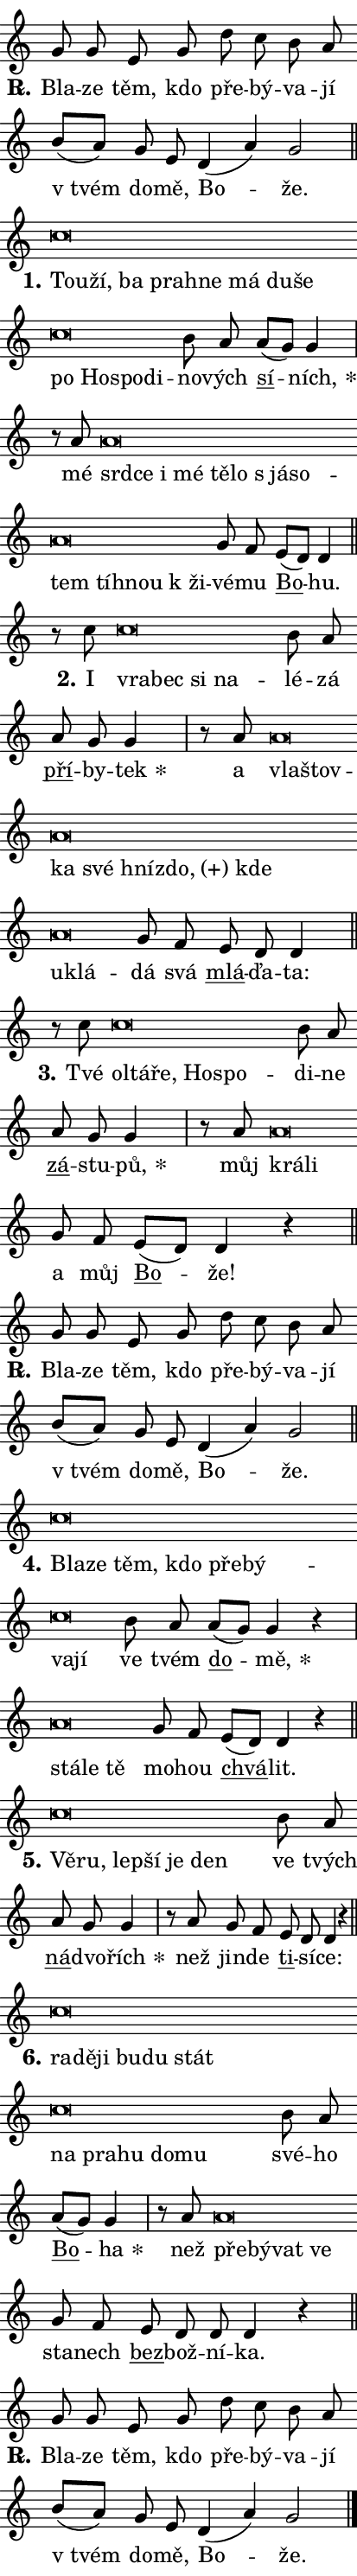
\version "2.24.0"
\header { tagline = "" }
\paper {
  indent = 0\cm
  top-margin = 0\cm
  right-margin = 0\cm
  bottom-margin = 0\cm
  left-margin = 0\cm
  paper-width = 7\cm
  page-breaking = #ly:one-page-breaking
  system-system-spacing.basic-distance = #11
  score-system-spacing.basic-distance = #11
  ragged-last = ##f
}


%% Author: Thomas Morley
%% https://lists.gnu.org/archive/html/lilypond-user/2020-05/msg00002.html
#(define (line-position grob)
"Returns position of @var[grob} in current system:
   @code{'start}, if at first time-step
   @code{'end}, if at last time-step
   @code{'middle} otherwise
"
  (let* ((col (ly:item-get-column grob))
         (ln (ly:grob-object col 'left-neighbor))
         (rn (ly:grob-object col 'right-neighbor))
         (col-to-check-left (if (ly:grob? ln) ln col))
         (col-to-check-right (if (ly:grob? rn) rn col))
         (break-dir-left
           (and
             (ly:grob-property col-to-check-left 'non-musical #f)
             (ly:item-break-dir col-to-check-left)))
         (break-dir-right
           (and
             (ly:grob-property col-to-check-right 'non-musical #f)
             (ly:item-break-dir col-to-check-right))))
        (cond ((eqv? 1 break-dir-left) 'start)
              ((eqv? -1 break-dir-right) 'end)
              (else 'middle))))

#(define (tranparent-at-line-position vctor)
  (lambda (grob)
  "Relying on @code{line-position} select the relevant enry from @var{vctor}.
Used to determine transparency,"
    (case (line-position grob)
      ((end) (not (vector-ref vctor 0)))
      ((middle) (not (vector-ref vctor 1)))
      ((start) (not (vector-ref vctor 2))))))

noteHeadBreakVisibility =
#(define-music-function (break-visibility)(vector?)
"Makes @code{NoteHead}s transparent relying on @var{break-visibility}"
#{
  \override NoteHead.transparent =
    #(tranparent-at-line-position break-visibility)
#})

#(define delete-ledgers-for-transparent-note-heads
  (lambda (grob)
    "Reads whether a @code{NoteHead} is transparent.
If so this @code{NoteHead} is removed from @code{'note-heads} from
@var{grob}, which is supposed to be @code{LedgerLineSpanner}.
As a result ledgers are not printed for this @code{NoteHead}"
    (let* ((nhds-array (ly:grob-object grob 'note-heads))
           (nhds-list
             (if (ly:grob-array? nhds-array)
                 (ly:grob-array->list nhds-array)
                 '()))
           ;; Relies on the transparent-property being done before
           ;; Staff.LedgerLineSpanner.after-line-breaking is executed.
           ;; This is fragile ...
           (to-keep
             (remove
               (lambda (nhd)
                 (ly:grob-property nhd 'transparent #f))
               nhds-list)))
      ;; TODO find a better method to iterate over grob-arrays, similiar
      ;; to filter/remove etc for lists
      ;; For now rebuilt from scratch
      (set! (ly:grob-object grob 'note-heads)  '())
      (for-each
        (lambda (nhd)
          (ly:pointer-group-interface::add-grob grob 'note-heads nhd))
        to-keep))))

hideNotes = {
  \noteHeadBreakVisibility #begin-of-line-visible
}
unHideNotes = {
  \noteHeadBreakVisibility #all-visible
}

% work-around for resetting accidentals
% https://lilypond.org/doc/v2.23/Documentation/notation/displaying-rhythms#unmetered-music
cadenzaMeasure = {
  \cadenzaOff
  \partial 1024 s1024
  \cadenzaOn
}

#(define-markup-command (accent layout props text) (markup?)
  "Underline accented syllable"
  (interpret-markup layout props
    #{\markup \override #'(offset . 4.3) \underline { #text }#}))

responsum = \markup \concat {
  "R" \hspace #-1.05 \path #0.1 #'((moveto 0 0.07) (lineto 0.9 0.8)) \hspace #0.05 "."
}

\layout {
    \context {
        \Staff
        \remove "Time_signature_engraver"
        \override LedgerLineSpanner.after-line-breaking = #delete-ledgers-for-transparent-note-heads
    }
    \context {
        \Voice {
            \override NoteHead.output-attributes = #'((class . "notehead"))
            \override Hairpin.height = #0.55
        }
    }
    \context {
        \Lyrics {
            \override StanzaNumber.output-attributes = #'((class . "stanzanumber"))
            \override LyricSpace.minimum-distance = #0.9
            \override LyricText.font-name = #"TeX Gyre Schola"
            \override LyricText.font-size = 1
            \override StanzaNumber.font-name = #"TeX Gyre Schola Bold"
            \override StanzaNumber.font-size = 1
        }
    }
}

% magnetic-lyrics.ily
%
%   written by
%     Jean Abou Samra <jean@abou-samra.fr>
%     Werner Lemberg <wl@gnu.org>
%
%   adapted by
%     Jiri Hon <jiri.hon@gmail.com>
%
% Version 2022-Apr-15

% https://www.mail-archive.com/lilypond-user@gnu.org/msg149350.html

#(define (Left_hyphen_pointer_engraver context)
   "Collect syllable-hyphen-syllable occurrences in lyrics and store
them in properties.  This engraver only looks to the left.  For
example, if the lyrics input is @code{foo -- bar}, it does the
following.

@itemize @bullet
@item
Set the @code{text} property of the @code{LyricHyphen} grob between
@q{foo} and @q{bar} to @code{foo}.

@item
Set the @code{left-hyphen} property of the @code{LyricText} grob with
text @q{foo} to the @code{LyricHyphen} grob between @q{foo} and
@q{bar}.
@end itemize

Use this auxiliary engraver in combination with the
@code{lyric-@/text::@/apply-@/magnetic-@/offset!} hook."
   (let ((hyphen #f)
         (text #f))
     (make-engraver
      (acknowledgers
       ((lyric-syllable-interface engraver grob source-engraver)
        (set! text grob)))
      (end-acknowledgers
       ((lyric-hyphen-interface engraver grob source-engraver)
        ;(when (not (grob::has-interface grob 'lyric-space-interface))
          (set! hyphen grob)));)
      ((stop-translation-timestep engraver)
       (when (and text hyphen)
         (ly:grob-set-object! text 'left-hyphen hyphen))
       (set! text #f)
       (set! hyphen #f)))))

#(define (lyric-text::apply-magnetic-offset! grob)
   "If the space between two syllables is less than the value in
property @code{LyricText@/.details@/.squash-threshold}, move the right
syllable to the left so that it gets concatenated with the left
syllable.

Use this function as a hook for
@code{LyricText@/.after-@/line-@/breaking} if the
@code{Left_@/hyphen_@/pointer_@/engraver} is active."
   (let ((hyphen (ly:grob-object grob 'left-hyphen #f)))
     (when hyphen
       (let ((left-text (ly:spanner-bound hyphen LEFT)))
         (when (grob::has-interface left-text 'lyric-syllable-interface)
           (let* ((common (ly:grob-common-refpoint grob left-text X))
                  (this-x-ext (ly:grob-extent grob common X))
                  (left-x-ext
                   (begin
                     ;; Trigger magnetism for left-text.
                     (ly:grob-property left-text 'after-line-breaking)
                     (ly:grob-extent left-text common X)))
                  ;; `delta` is the gap width between two syllables.
                  (delta (- (interval-start this-x-ext)
                            (interval-end left-x-ext)))
                  (details (ly:grob-property grob 'details))
                  (threshold (assoc-get 'squash-threshold details 0.2)))
             (when (< delta threshold)
               (let* (;; We have to manipulate the input text so that
                      ;; ligatures crossing syllable boundaries are not
                      ;; disabled.  For languages based on the Latin
                      ;; script this is essentially a beautification.
                      ;; However, for non-Western scripts it can be a
                      ;; necessity.
                      (lt (ly:grob-property left-text 'text))
                      (rt (ly:grob-property grob 'text))
                      (is-space (grob::has-interface hyphen 'lyric-space-interface))
                      (space (if is-space " " ""))
                      (space-markup (grob-interpret-markup grob " "))
                      (space-size (interval-length (ly:stencil-extent space-markup X)))
                      (extra-delta (if is-space space-size 0))
                      ;; Append new syllable.
                      (ltrt-space (if (and (string? lt) (string? rt))
                                (string-append lt space rt)
                                (make-concat-markup (list lt space rt))))
                      ;; Right-align `ltrt` to the right side.
                      (ltrt-space-markup (grob-interpret-markup
                               grob
                               (make-translate-markup
                                (cons (interval-length this-x-ext) 0)
                                (make-right-align-markup ltrt-space)))))
                 (begin
                   ;; Don't print `left-text`.
                   (ly:grob-set-property! left-text 'stencil #f)
                   ;; Set text and stencil (which holds all collected
                   ;; syllables so far) and shift it to the left.
                   (ly:grob-set-property! grob 'text ltrt-space)
                   (ly:grob-set-property! grob 'stencil ltrt-space-markup)
                   (ly:grob-translate-axis! grob (- (- delta extra-delta)) X))))))))))


#(define (lyric-hyphen::displace-bounds-first grob)
   ;; Make very sure this callback isn't triggered too early.
   (let ((left (ly:spanner-bound grob LEFT))
         (right (ly:spanner-bound grob RIGHT)))
     (ly:grob-property left 'after-line-breaking)
     (ly:grob-property right 'after-line-breaking)
     (ly:lyric-hyphen::print grob)))

squashThreshold = #0.4

\layout {
  \context {
    \Lyrics
    \consists #Left_hyphen_pointer_engraver
    \override LyricText.after-line-breaking =
      #lyric-text::apply-magnetic-offset!
    \override LyricHyphen.stencil = #lyric-hyphen::displace-bounds-first
    \override LyricText.details.squash-threshold = \squashThreshold
    \override LyricHyphen.minimum-distance = 0
    \override LyricHyphen.minimum-length = \squashThreshold
  }
}

squash = \override LyricText.details.squash-threshold = 9999
unSquash = \override LyricText.details.squash-threshold = \squashThreshold

left = \override LyricText.self-alignment-X = #LEFT
unLeft = \revert LyricText.self-alignment-X

starOffset = #(lambda (grob) 
                (let ((x_offset (ly:self-alignment-interface::aligned-on-x-parent grob)))
                  (if (= x_offset 0) 0 (+ x_offset 1.2))))

star = #(define-music-function (syllable)(string?)
"Append star separator at the end of a syllable"
#{
  \once \override LyricText.X-offset = #starOffset
  \lyricmode { \markup {
    #syllable
    \override #'((font-name . "TeX Gyre Schola Bold")) \hspace #0.2 \lower #0.65 \larger "*"
  } }
#})

starAccent = #(define-music-function (syllable)(string?)
"Append star separator at the end of a syllable and make accent"
#{
  \once \override LyricText.X-offset = #starOffset
  \lyricmode { \markup {
    \accent #syllable
    \override #'((font-name . "TeX Gyre Schola Bold")) \hspace #0.2 \lower #0.65 \larger "*"
  } }
#})

breath = #(define-music-function (syllable)(string?)
"Append breathing indicator at the end of a syllable"
#{
  \lyricmode { \markup { #syllable "+" } }
#})

optionalBreath = #(define-music-function (syllable)(string?)
"Append optional breathing indicator at the end of a syllable"
#{
  \lyricmode { \markup { #syllable "(+)" } }
#})


\score {
    <<
        \new Voice = "melody" { \cadenzaOn \key c \major \relative { g'8 g e g \bar "" d' c b a \bar "" b[( a)] \bar "" g e \bar "" d4( a') g2 \cadenzaMeasure \bar "||" \break } }
        \new Lyrics \lyricsto "melody" { \lyricmode { \set stanza = \responsum
Bla -- ze těm, kdo pře -- bý -- va -- jí "v tvém" do -- mě, Bo -- že. } }
    >>
    \layout {}
}

\score {
    <<
        \new Voice = "melody" { \cadenzaOn \key c \major \relative { c''\breve*1/16 \hideNotes \breve*1/16 \bar "" \breve*1/16 \bar "" \breve*1/16 \bar "" \breve*1/16 \bar "" \breve*1/16 \bar "" \breve*1/16 \bar "" \breve*1/16 \bar "" \breve*1/16 \bar "" \breve*1/16 \bar "" \breve*1/16 \breve*1/16 \bar "" \unHideNotes b8 a \bar "" a[( g)] g4 \cadenzaMeasure \bar "|" r8 a8 a\breve*1/16 \hideNotes \breve*1/16 \bar "" \breve*1/16 \bar "" \breve*1/16 \bar "" \breve*1/16 \bar "" \breve*1/16 \bar "" \breve*1/16 \bar "" \breve*1/16 \bar "" \breve*1/16 \bar "" \breve*1/16 \bar "" \breve*1/16 \breve*1/16 \bar "" \unHideNotes g8 f \bar "" e[( d)] d4 \cadenzaMeasure \bar "||" \break } }
        \new Lyrics \lyricsto "melody" { \lyricmode { \set stanza = "1."
\left Tou -- \squash ží, ba pra -- hne má du -- še po Ho -- spo -- di -- \unLeft \unSquash no -- vých \markup \accent sí -- \star ních, mé \left srd -- \squash ce i mé tě -- lo "s já" -- so -- tem tíh -- nou "k ži" -- \unLeft \unSquash vé -- mu \markup \accent Bo -- hu. } }
    >>
    \layout {}
}

\score {
    <<
        \new Voice = "melody" { \cadenzaOn \key c \major \relative { r8 c''8 c\breve*1/16 \hideNotes \breve*1/16 \bar "" \breve*1/16 \breve*1/16 \bar "" \unHideNotes b8 a \bar "" a g g4 \cadenzaMeasure \bar "|" r8 a8 a\breve*1/16 \hideNotes \breve*1/16 \bar "" \breve*1/16 \bar "" \breve*1/16 \bar "" \breve*1/16 \bar "" \breve*1/16 \bar "" \breve*1/16 \bar "" \breve*1/16 \breve*1/16 \bar "" \unHideNotes g8 f \bar "" e d d4 \cadenzaMeasure \bar "||" \break } }
        \new Lyrics \lyricsto "melody" { \lyricmode { \set stanza = "2."
I \left vra -- \squash bec si na -- \unLeft \unSquash lé -- zá \markup \accent pří -- by -- \star tek a \left vla -- \squash štov -- ka své hníz -- \optionalBreath do, kde u -- klá -- \unLeft \unSquash dá svá \markup \accent mlá -- ďa -- ta: } }
    >>
    \layout {}
}

\score {
    <<
        \new Voice = "melody" { \cadenzaOn \key c \major \relative { r8 c''8 c\breve*1/16 \hideNotes \breve*1/16 \bar "" \breve*1/16 \bar "" \breve*1/16 \breve*1/16 \bar "" \unHideNotes b8 a \bar "" a g g4 \cadenzaMeasure \bar "|" r8 a8 a\breve*1/16 \hideNotes \breve*1/16 \bar "" \unHideNotes g8 f \bar "" e[( d)] d4 r \cadenzaMeasure \bar "||" \break } }
        \new Lyrics \lyricsto "melody" { \lyricmode { \set stanza = "3."
Tvé \left ol -- \squash tá -- ře, Ho -- spo -- \unLeft \unSquash di -- ne \markup \accent zá -- stu -- \star pů, můj \left krá -- \squash li \unLeft \unSquash a můj \markup \accent Bo -- že! } }
    >>
    \layout {}
}

\score {
    <<
        \new Voice = "melody" { \cadenzaOn \key c \major \relative { g'8 g e g \bar "" d' c b a \bar "" b[( a)] \bar "" g e \bar "" d4( a') g2 \cadenzaMeasure \bar "||" \break } }
        \new Lyrics \lyricsto "melody" { \lyricmode { \set stanza = \responsum
Bla -- ze těm, kdo pře -- bý -- va -- jí "v tvém" do -- mě, Bo -- že. } }
    >>
    \layout {}
}

\score {
    <<
        \new Voice = "melody" { \cadenzaOn \key c \major \relative { c''\breve*1/16 \hideNotes \breve*1/16 \bar "" \breve*1/16 \bar "" \breve*1/16 \bar "" \breve*1/16 \bar "" \breve*1/16 \bar "" \breve*1/16 \breve*1/16 \bar "" \unHideNotes b8 a \bar "" a[( g)] g4 r \cadenzaMeasure \bar "|" a\breve*1/16 \hideNotes \breve*1/16 \breve*1/16 \bar "" \unHideNotes g8 f \bar "" e[( d)] d4 r \cadenzaMeasure \bar "||" \break } }
        \new Lyrics \lyricsto "melody" { \lyricmode { \set stanza = "4."
\left Bla -- \squash ze těm, kdo pře -- bý -- va -- jí \unLeft \unSquash ve tvém \markup \accent do -- \star mě, \left stá -- \squash le tě \unLeft \unSquash mo -- hou \markup \accent chvá -- lit. } }
    >>
    \layout {}
}

\score {
    <<
        \new Voice = "melody" { \cadenzaOn \key c \major \relative { c''\breve*1/16 \hideNotes \breve*1/16 \bar "" \breve*1/16 \bar "" \breve*1/16 \bar "" \breve*1/16 \breve*1/16 \bar "" \unHideNotes b8 a \bar "" a g g4 \cadenzaMeasure \bar "|" r8 a8 g8 f \bar "" e d d4 r \cadenzaMeasure \bar "||" \break } }
        \new Lyrics \lyricsto "melody" { \lyricmode { \set stanza = "5."
\left Vě -- \squash ru, lep -- ší je den \unLeft \unSquash ve tvých \markup \accent ná -- dvo -- \star řích než jin -- de \markup \accent ti -- sí -- ce: } }
    >>
    \layout {}
}

\score {
    <<
        \new Voice = "melody" { \cadenzaOn \key c \major \relative { c''\breve*1/16 \hideNotes \breve*1/16 \bar "" \breve*1/16 \bar "" \breve*1/16 \bar "" \breve*1/16 \bar "" \breve*1/16 \bar "" \breve*1/16 \bar "" \breve*1/16 \bar "" \breve*1/16 \bar "" \breve*1/16 \breve*1/16 \bar "" \unHideNotes b8 a \bar "" a[( g)] g4 \cadenzaMeasure \bar "|" r8 a8 a\breve*1/16 \hideNotes \breve*1/16 \bar "" \breve*1/16 \breve*1/16 \bar "" \unHideNotes g8 f \bar "" e d d d4 r \cadenzaMeasure \bar "||" \break } }
        \new Lyrics \lyricsto "melody" { \lyricmode { \set stanza = "6."
\left ra -- \squash dě -- ji bu -- du stát na pra -- hu do -- mu \unLeft \unSquash své -- ho \markup \accent Bo -- \star ha než \left pře -- \squash bý -- vat ve \unLeft \unSquash sta -- nech \markup \accent bez -- bož -- ní -- ka. } }
    >>
    \layout {}
}

\score {
    <<
        \new Voice = "melody" { \cadenzaOn \key c \major \relative { g'8 g e g \bar "" d' c b a \bar "" b[( a)] \bar "" g e \bar "" d4( a') g2 \cadenzaMeasure \bar "||" \break } \bar "|." }
        \new Lyrics \lyricsto "melody" { \lyricmode { \set stanza = \responsum
Bla -- ze těm, kdo pře -- bý -- va -- jí "v tvém" do -- mě, Bo -- že. } }
    >>
    \layout {}
}
